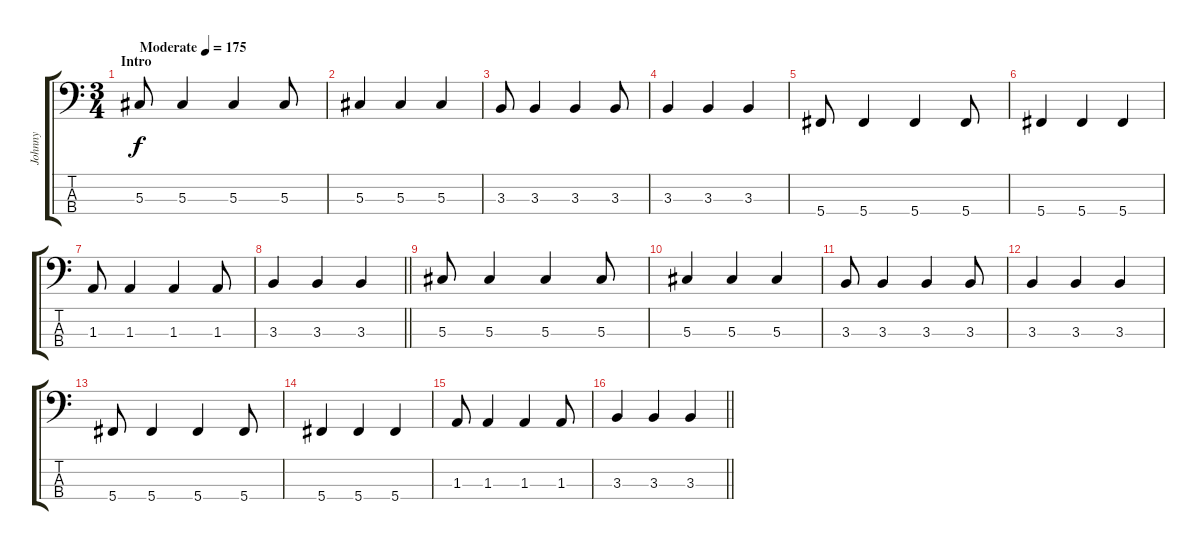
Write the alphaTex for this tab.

\track ("Johnny" "Johnny") {instrument electricbasspick}
\staff {score tabs}
\tuning (Gb2 Db2 Ab1 Db1) {hide}
\ts (3 4)
\section ("" "Intro")
\tempo (175 "Moderate")
\clef f4
\ks c
5.3.8{dy f instrument electricbasspick} 5.3.4 5.3.4 5.3.8 |
5.3.4 5.3.4 5.3.4 |
3.3.8 3.3.4 3.3.4 3.3.8 |
3.3.4 3.3.4 3.3.4 |
5.4.8 5.4.4 5.4.4 5.4.8 |
5.4.4 5.4.4 5.4.4 |
1.3.8 1.3.4 1.3.4 1.3.8 |
\barLineRight lightlight
3.3.4 3.3.4 3.3.4 |
5.3.8 5.3.4 5.3.4 5.3.8 |
5.3.4 5.3.4 5.3.4 |
3.3.8 3.3.4 3.3.4 3.3.8 |
3.3.4 3.3.4 3.3.4 |
5.4.8 5.4.4 5.4.4 5.4.8 |
5.4.4 5.4.4 5.4.4 |
1.3.8 1.3.4 1.3.4 1.3.8 |
\barLineRight lightlight
3.3.4 3.3.4 3.3.4
